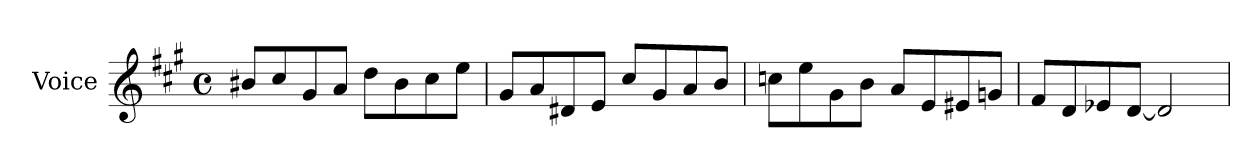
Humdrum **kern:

**kern
*part1
*staff1
*I"Voice
*I'Voice
*clefG2
*k[f#c#g#]
*M4/4
*met(c)
=1
8b#X/L
8cc#/
8g#/
8a/J
8dd\L
8b#\
8cc#\
8ee\J
=2
8g#/L
8a/
8d#X/
8e/J
8cc#/L
8g#/
8a/
8b/J
=3
8ccn\L
8ee\
8g#\
8b\J
8a/L
8e/
8e#X/
8gn/J
=4
8f#/L
8d/
8e-X/
[<8d/J
2d/]
=
*-
